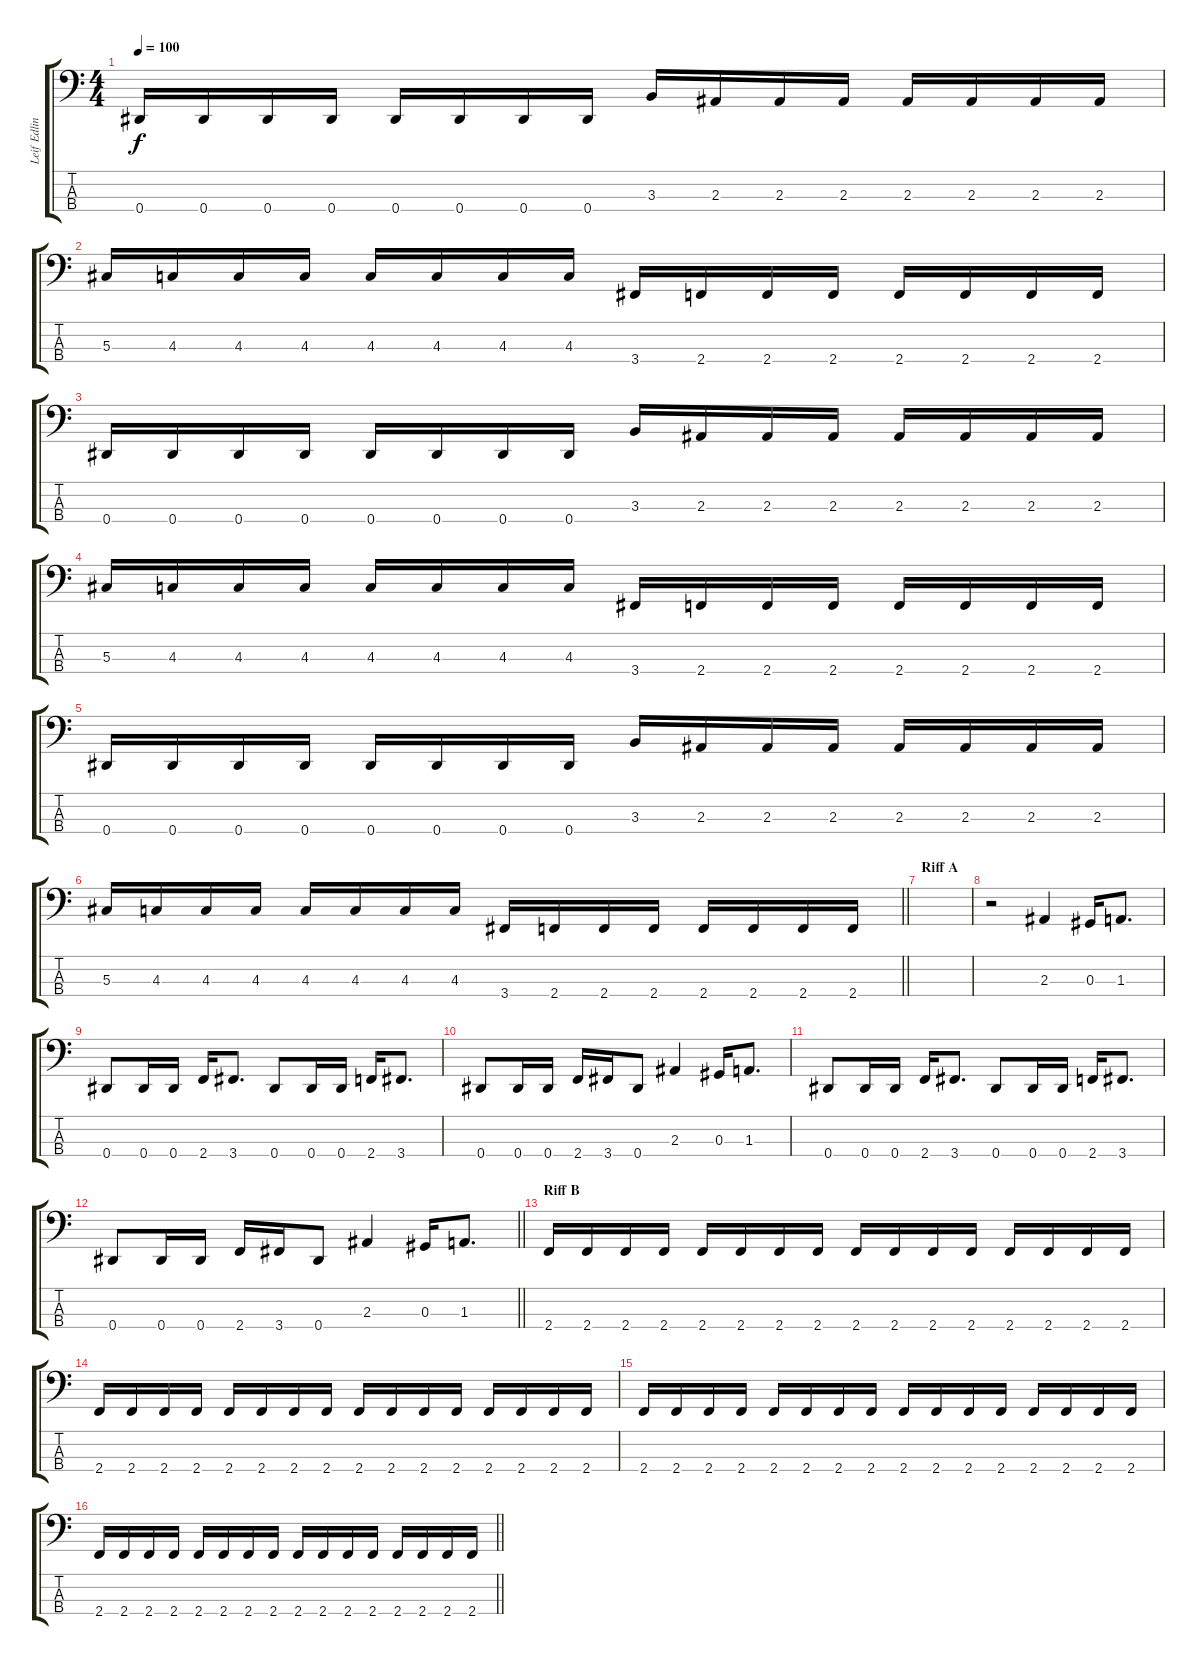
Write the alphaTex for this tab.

\track ("Leif Edling" "Leif Edlin") {instrument electricbasspick}
\staff {score tabs}
\tuning (Gb2 Db2 Ab1 Eb1) {hide}
\ts (4 4)
\tempo 100
\clef f4
\ks c
0.4.16{dy f} 0.4.16 0.4.16 0.4.16 0.4.16 0.4.16 0.4.16 0.4.16 3.3.16 2.3.16 2.3.16 2.3.16 2.3.16 2.3.16 2.3.16 2.3.16 |
5.3.16 4.3.16 4.3.16 4.3.16 4.3.16 4.3.16 4.3.16 4.3.16 3.4.16 2.4.16 2.4.16 2.4.16 2.4.16 2.4.16 2.4.16 2.4.16 |
0.4.16 0.4.16 0.4.16 0.4.16 0.4.16 0.4.16 0.4.16 0.4.16 3.3.16 2.3.16 2.3.16 2.3.16 2.3.16 2.3.16 2.3.16 2.3.16 |
5.3.16 4.3.16 4.3.16 4.3.16 4.3.16 4.3.16 4.3.16 4.3.16 3.4.16 2.4.16 2.4.16 2.4.16 2.4.16 2.4.16 2.4.16 2.4.16 |
0.4.16 0.4.16 0.4.16 0.4.16 0.4.16 0.4.16 0.4.16 0.4.16 3.3.16 2.3.16 2.3.16 2.3.16 2.3.16 2.3.16 2.3.16 2.3.16 |
\barLineRight lightlight
5.3.16 4.3.16 4.3.16 4.3.16 4.3.16 4.3.16 4.3.16 4.3.16 3.4.16 2.4.16 2.4.16 2.4.16 2.4.16 2.4.16 2.4.16 2.4.16 |
\section ("" "Riff A")
|
r.2 2.3.4 0.3.16 1.3.8{d} |
0.4.8 0.4.16 0.4.16 2.4.16 3.4.8{d} 0.4.8 0.4.16 0.4.16 2.4.16 3.4.8{d} |
0.4.8 0.4.16 0.4.16 2.4.16 3.4.16 0.4.8 2.3.4 0.3.16 1.3.8{d} |
0.4.8 0.4.16 0.4.16 2.4.16 3.4.8{d} 0.4.8 0.4.16 0.4.16 2.4.16 3.4.8{d} |
\barLineRight lightlight
0.4.8 0.4.16 0.4.16 2.4.16 3.4.16 0.4.8 2.3.4 0.3.16 1.3.8{d} |
\section ("" "Riff B")
2.4.16 2.4.16 2.4.16 2.4.16 2.4.16 2.4.16 2.4.16 2.4.16 2.4.16 2.4.16 2.4.16 2.4.16 2.4.16 2.4.16 2.4.16 2.4.16 |
2.4.16 2.4.16 2.4.16 2.4.16 2.4.16 2.4.16 2.4.16 2.4.16 2.4.16 2.4.16 2.4.16 2.4.16 2.4.16 2.4.16 2.4.16 2.4.16 |
2.4.16 2.4.16 2.4.16 2.4.16 2.4.16 2.4.16 2.4.16 2.4.16 2.4.16 2.4.16 2.4.16 2.4.16 2.4.16 2.4.16 2.4.16 2.4.16 |
\barLineRight lightlight
2.4.16 2.4.16 2.4.16 2.4.16 2.4.16 2.4.16 2.4.16 2.4.16 2.4.16 2.4.16 2.4.16 2.4.16 2.4.16 2.4.16 2.4.16 2.4.16
